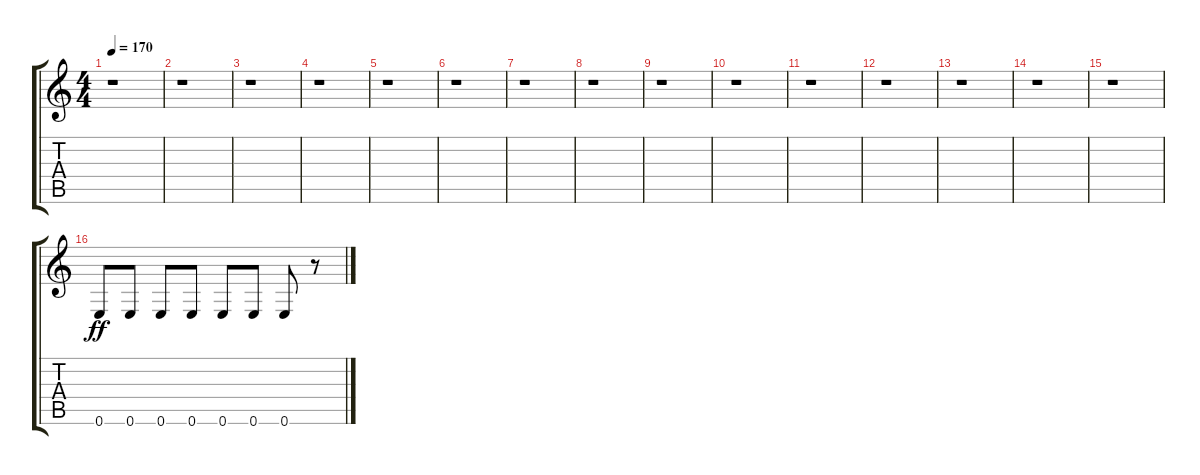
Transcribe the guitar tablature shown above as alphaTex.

\track "" {instrument fretlessbass}
\staff {score tabs}
\tuning (E4 B3 G3 D3 A2 E2) {hide}
\ts (4 4)
\tempo 170
\clef g2
\ks c
r.1{dy ff} |
r.1 |
r.1 |
r.1 |
r.1 |
r.1 |
r.1 |
r.1 |
r.1 |
r.1 |
r.1 |
r.1 |
r.1 |
r.1 |
r.1 |
0.6.8 0.6.8 0.6.8 0.6.8 0.6.8 0.6.8 0.6.8 r.8
